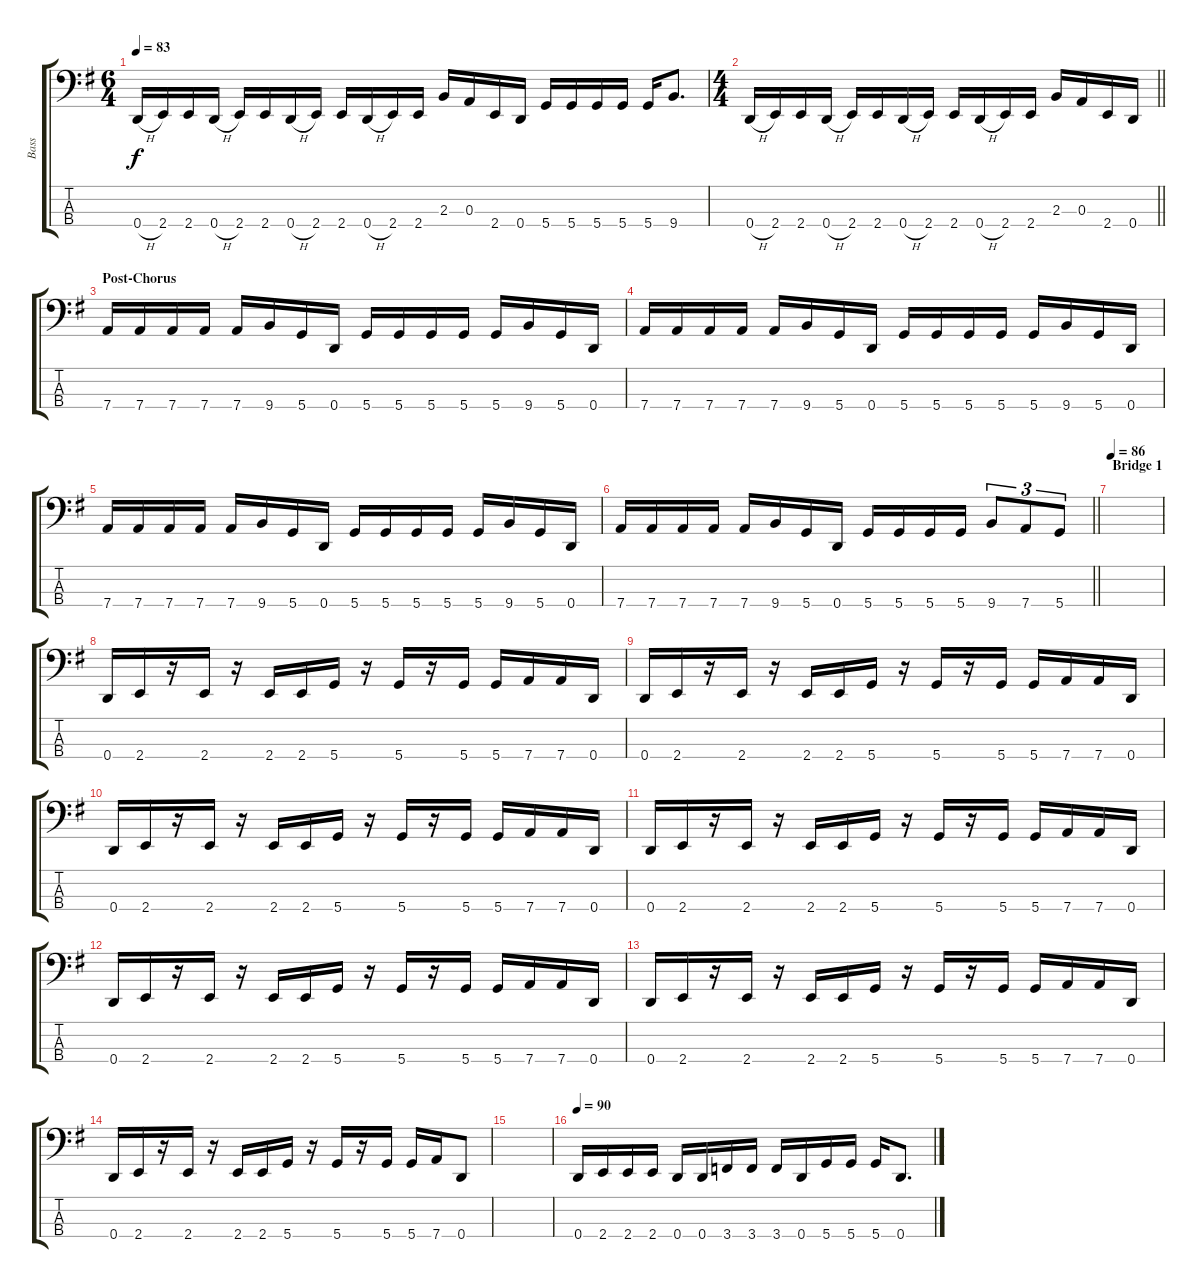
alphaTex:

\track ("Bass" "Bass") {instrument electricbassfinger}
\staff {score tabs}
\tuning (G2 D2 A1 D1) {hide}
\ts (6 4)
\tempo 83
\clef f4
\ks eminor
0.4{h}.16{dy f} 2.4.16 2.4.16 0.4{h}.16 2.4.16 2.4.16 0.4{h}.16 2.4.16 2.4.16 0.4{h}.16 2.4.16 2.4.16 2.3.16 0.3.16 2.4.16 0.4.16 5.4.16 5.4.16 5.4.16 5.4.16 5.4.16 9.4.8{d} |
\ts (4 4)
\barLineRight lightlight
0.4{h}.16 2.4.16 2.4.16 0.4{h}.16 2.4.16 2.4.16 0.4{h}.16 2.4.16 2.4.16 0.4{h}.16 2.4.16 2.4.16 2.3.16 0.3.16 2.4.16 0.4.16 |
\section ("" "Post-Chorus")
7.4.16 7.4.16 7.4.16 7.4.16 7.4.16 9.4.16 5.4.16 0.4.16 5.4.16 5.4.16 5.4.16 5.4.16 5.4.16 9.4.16 5.4.16 0.4.16 |
7.4.16 7.4.16 7.4.16 7.4.16 7.4.16 9.4.16 5.4.16 0.4.16 5.4.16 5.4.16 5.4.16 5.4.16 5.4.16 9.4.16 5.4.16 0.4.16 |
7.4.16 7.4.16 7.4.16 7.4.16 7.4.16 9.4.16 5.4.16 0.4.16 5.4.16 5.4.16 5.4.16 5.4.16 5.4.16 9.4.16 5.4.16 0.4.16 |
\barLineRight lightlight
7.4.16 7.4.16 7.4.16 7.4.16 7.4.16 9.4.16 5.4.16 0.4.16 5.4.16 5.4.16 5.4.16 5.4.16 9.4.8{tu (3 2)} 7.4.8{tu (3 2)} 5.4.8{tu (3 2)} |
\section ("" "Bridge 1")
\tempo 86
|
0.4.16 2.4.16 r.16 2.4.16 r.16 2.4.16 2.4.16 5.4.16 r.16 5.4.16 r.16 5.4.16 5.4.16 7.4.16 7.4.16 0.4.16 |
0.4.16 2.4.16 r.16 2.4.16 r.16 2.4.16 2.4.16 5.4.16 r.16 5.4.16 r.16 5.4.16 5.4.16 7.4.16 7.4.16 0.4.16 |
0.4.16 2.4.16 r.16 2.4.16 r.16 2.4.16 2.4.16 5.4.16 r.16 5.4.16 r.16 5.4.16 5.4.16 7.4.16 7.4.16 0.4.16 |
0.4.16 2.4.16 r.16 2.4.16 r.16 2.4.16 2.4.16 5.4.16 r.16 5.4.16 r.16 5.4.16 5.4.16 7.4.16 7.4.16 0.4.16 |
0.4.16 2.4.16 r.16 2.4.16 r.16 2.4.16 2.4.16 5.4.16 r.16 5.4.16 r.16 5.4.16 5.4.16 7.4.16 7.4.16 0.4.16 |
0.4.16 2.4.16 r.16 2.4.16 r.16 2.4.16 2.4.16 5.4.16 r.16 5.4.16 r.16 5.4.16 5.4.16 7.4.16 7.4.16 0.4.16 |
0.4.16 2.4.16 r.16 2.4.16 r.16 2.4.16 2.4.16 5.4.16 r.16 5.4.16 r.16 5.4.16 5.4.16 7.4.16 0.4.8 |
|
\tempo 90
0.4.16 2.4.16 2.4.16 2.4.16 0.4.16 0.4.16 3.4.16 3.4.16 3.4.16 0.4.16 5.4.16 5.4.16 5.4.16 0.4.8{d}
